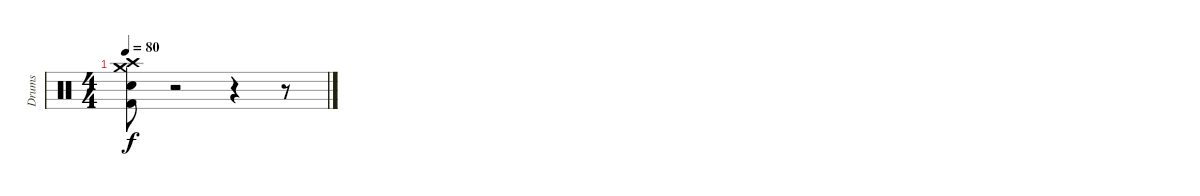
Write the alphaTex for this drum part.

\track ("Drums" "Drums") {instrument percussion}
\staff {score}
\articulation defaults
\ts (4 4)
\tempo 80
\clef neutral
\ks c
("Crash medium (hit)" "Crash high (hit)" "Electric Snare (hit)" "Kick (hit) 2").8{dy f} r.2 r.4 r.8
